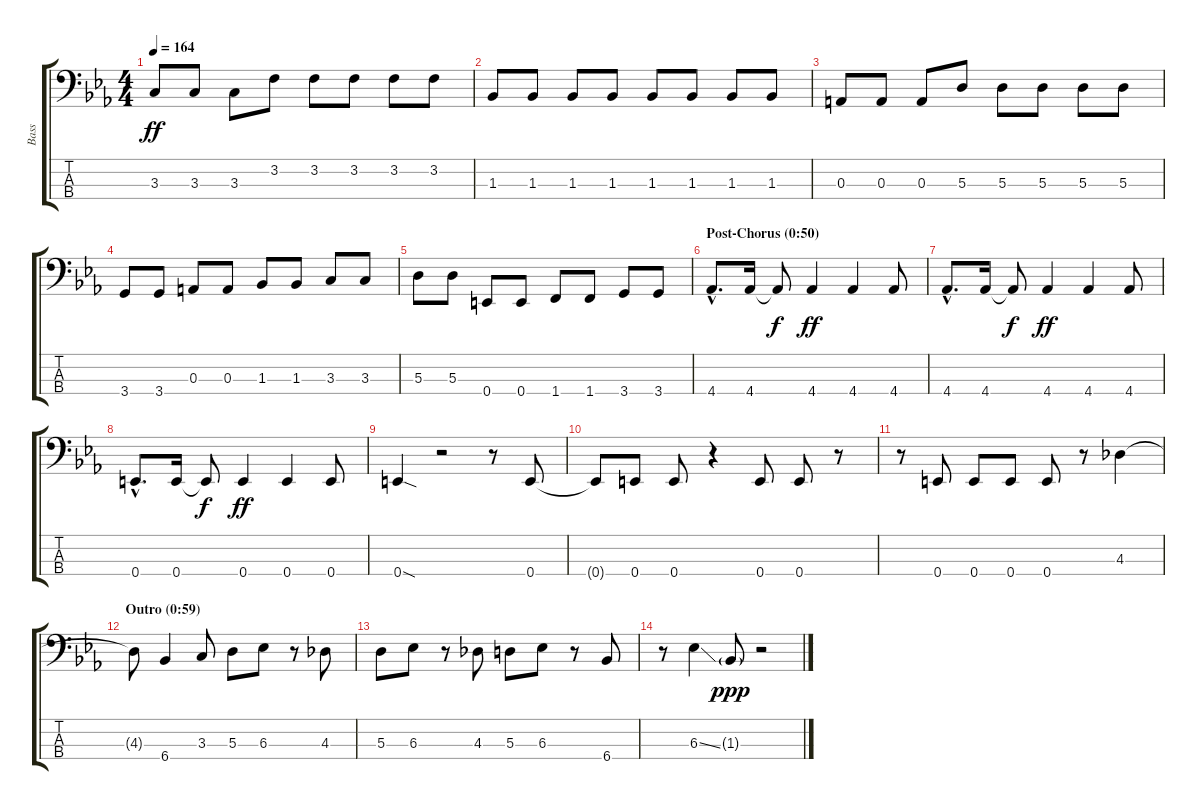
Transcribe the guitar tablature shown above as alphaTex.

\track ("Bass" "Bass") {instrument electricbassfinger}
\staff {score tabs}
\tuning (G2 D2 A1 E1) {hide}
\ts (4 4)
\tempo 164
\clef f4
\ks eb
3.3.8{dy ff} 3.3.8 3.3.8 3.2.8 3.2.8 3.2.8 3.2.8 3.2.8 |
1.3.8 1.3.8 1.3.8 1.3.8 1.3.8 1.3.8 1.3.8 1.3.8 |
0.3.8 0.3.8 0.3.8 5.3.8 5.3.8 5.3.8 5.3.8 5.3.8 |
3.4.8 3.4.8 0.3.8 0.3.8 1.3.8 1.3.8 3.3.8 3.3.8 |
5.3.8 5.3.8 0.4.8 0.4.8 1.4.8 1.4.8 3.4.8 3.4.8 |
\section ("" "Post-Chorus (0:50)")
4.4{hac}.8{d} 4.4.16 4.4{t}.8{dy f} 4.4.4{dy ff} 4.4.4 4.4.8 |
4.4{hac}.8{d} 4.4.16 4.4{t}.8{dy f} 4.4.4{dy ff} 4.4.4 4.4.8 |
0.4{hac}.8{d} 0.4.16 0.4{t}.8{dy f} 0.4.4{dy ff} 0.4.4 0.4.8 |
0.4{sod}.4 r.2 r.8 0.4.8 |
0.4{t}.8 0.4.8 0.4.8 r.4 0.4.8 0.4.8 r.8 |
r.8 0.4.8 0.4.8 0.4.8 0.4.8 r.8 4.3.4 |
\section ("" "Outro (0:59)")
4.3{t}.8 6.4.4 3.3.8 5.3.8 6.3.8 r.8 4.3.8 |
5.3.8 6.3.8 r.8 4.3.8 5.3.8 6.3.8 r.8 6.4.8 |
r.8 6.3{ss}.4 1.3{g}.8{dy ppp} r.2
